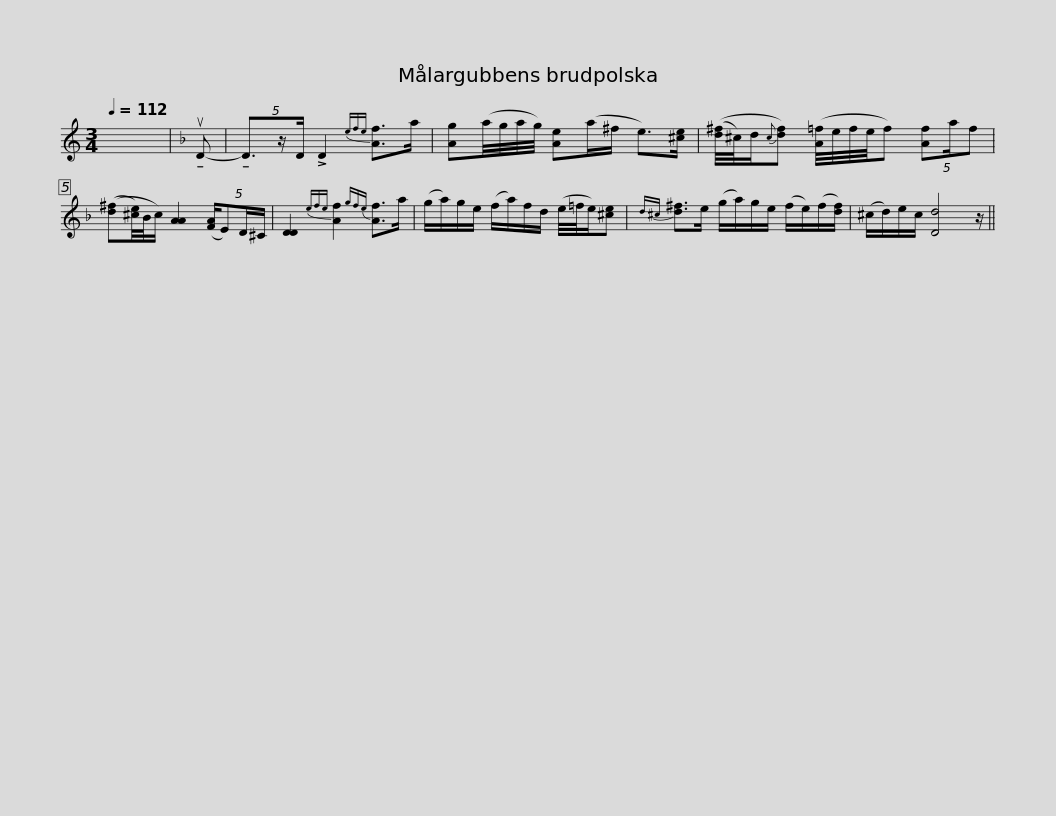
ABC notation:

X:1
L:1/8
Q:1/4=112
M:3/4
I:linebreak $
K:C
V:1 treble
V:1
 x6 |[K:Dmin] !tenuto!uD- | (5:4:3!tenuto!D3/2z/D/ !>!D2{efe} [Af]>a | [Ag](a/4g/4a/4g/4) [Ae](a/^f/ e>)[^ce] | (([d^f]/4^c/4)d/{c}[df]) ([A=f]/4e/4f/4e/4f) (5:4:3[Af]a/f |$ %5
 (([d^f][^ce]/4)B/4c/) [AA]2 (5:4:4([FA]/E)D/^C/ | [DD]2{efe} [Af]2{gfe} [Af]>a | (g/a/)g/e/ (f/a/)f/d/ (e/4=f/4e/)[^ce] |{d^c} [d^f]>e (g/a/)g/e/ (f/e/)(f/[df]/) |$ (^c/d/)e/c/ [Dd]4 z/ || %10
